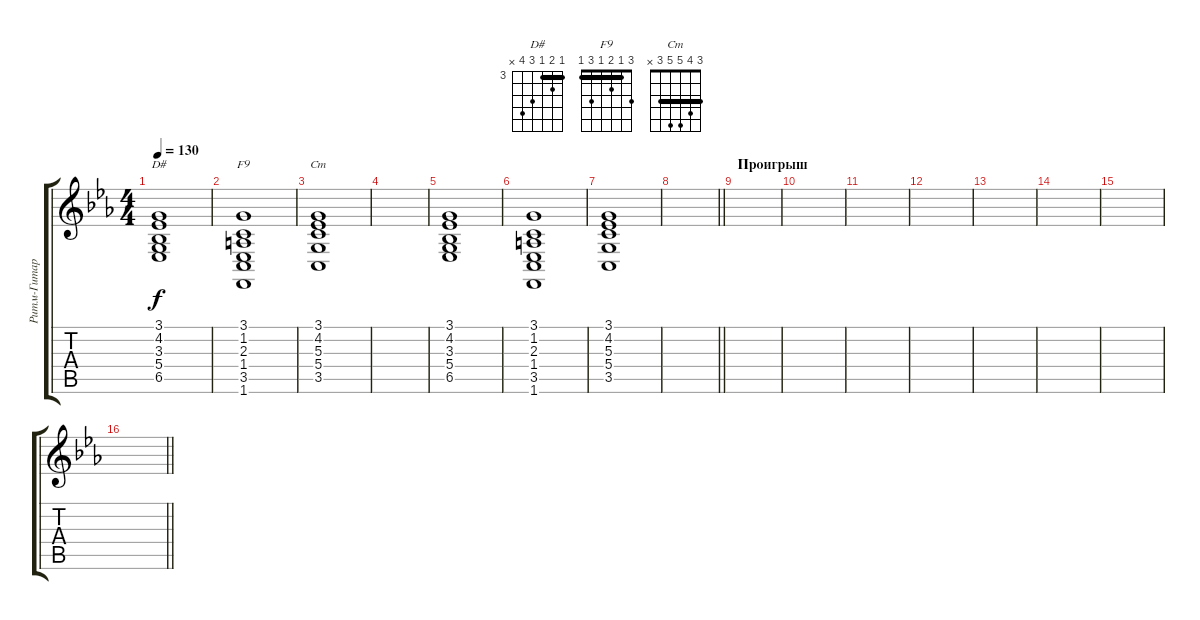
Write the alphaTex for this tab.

\track ("Ритм-Гитара (Гармония)" "Ритм-Гитар") {instrument orchestralharp}
\staff {score tabs}
\tuning (E4 B3 G3 D3 A2 E2) {hide}
\chord ("D#" 3 4 3 5 6 x) {firstfret 3 barre 3}
\chord ("F9" 3 1 2 1 3 1) {barre 1}
\chord ("Cm" 3 4 5 5 3 x) {barre 3}
\ts (4 4)
\tempo 130
\clef g2
\ks cminor
(3.1 4.2 3.3 5.4 6.5).1{ch "D#" dy f} |
(3.1 1.2 2.3 1.4 3.5 1.6).1{ch "F9"} |
(3.1 4.2 5.3 5.4 3.5).1{ch "Cm"} |
|
(3.1 4.2 3.3 5.4 6.5).1 |
(3.1 1.2 2.3 1.4 3.5 1.6).1 |
(3.1 4.2 5.3 5.4 3.5).1 |
\barLineRight lightlight
|
\section ("" "Проигрыш")
|
|
|
|
|
|
|
\barLineRight lightlight
